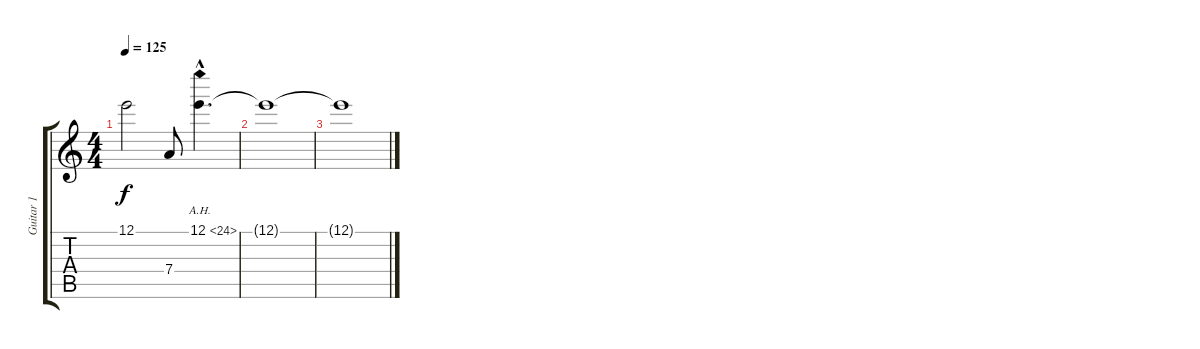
\track ("Guitar 1" "Guitar 1") {instrument distortionguitar}
\staff {score tabs}
\tuning (E4 B3 G3 D3 A2 E2) {hide}
\ts (4 4)
\tempo 125
\clef g2
\ks c
12.1{t}.2{dy f} 7.4.8 12.1{ah 12 hac}.4{d} |
12.1{t}.1{volume 0} |
12.1{t}.1
